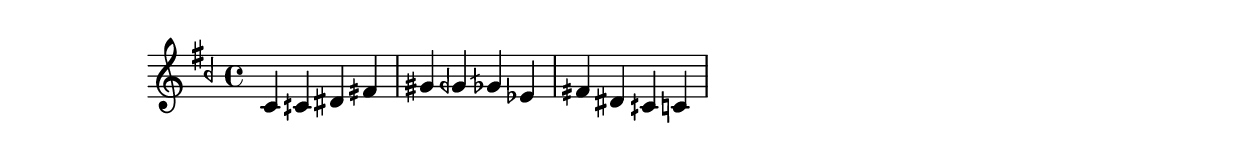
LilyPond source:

%% Do not edit this file; it is auto-generated from input/new
%% This file is in the public domain.
\version "2.11.38"
\header {
  lsrtags = "pitches"
  texidoc = "Makam is a type of melody from Turkey using 1/9th-tone
  microtonal alterations.  Consult the initialization file
  @code{makam-init.ly} (in @code{/usr/share/lilypond/current/ly})
  for details of pitch names and alterations.
  "
  doctitle = "Makam"
} % begin verbatim

% Initialize makam settings
\include "makam-init.ly"

\relative c' {
  \set Staff.keySignature =  #`((3 . ,BAKIYE) (6 . ,(- KOMA)))  
  c cc db fk
  gbm gfc gfb efk
  fk db cc c
}
